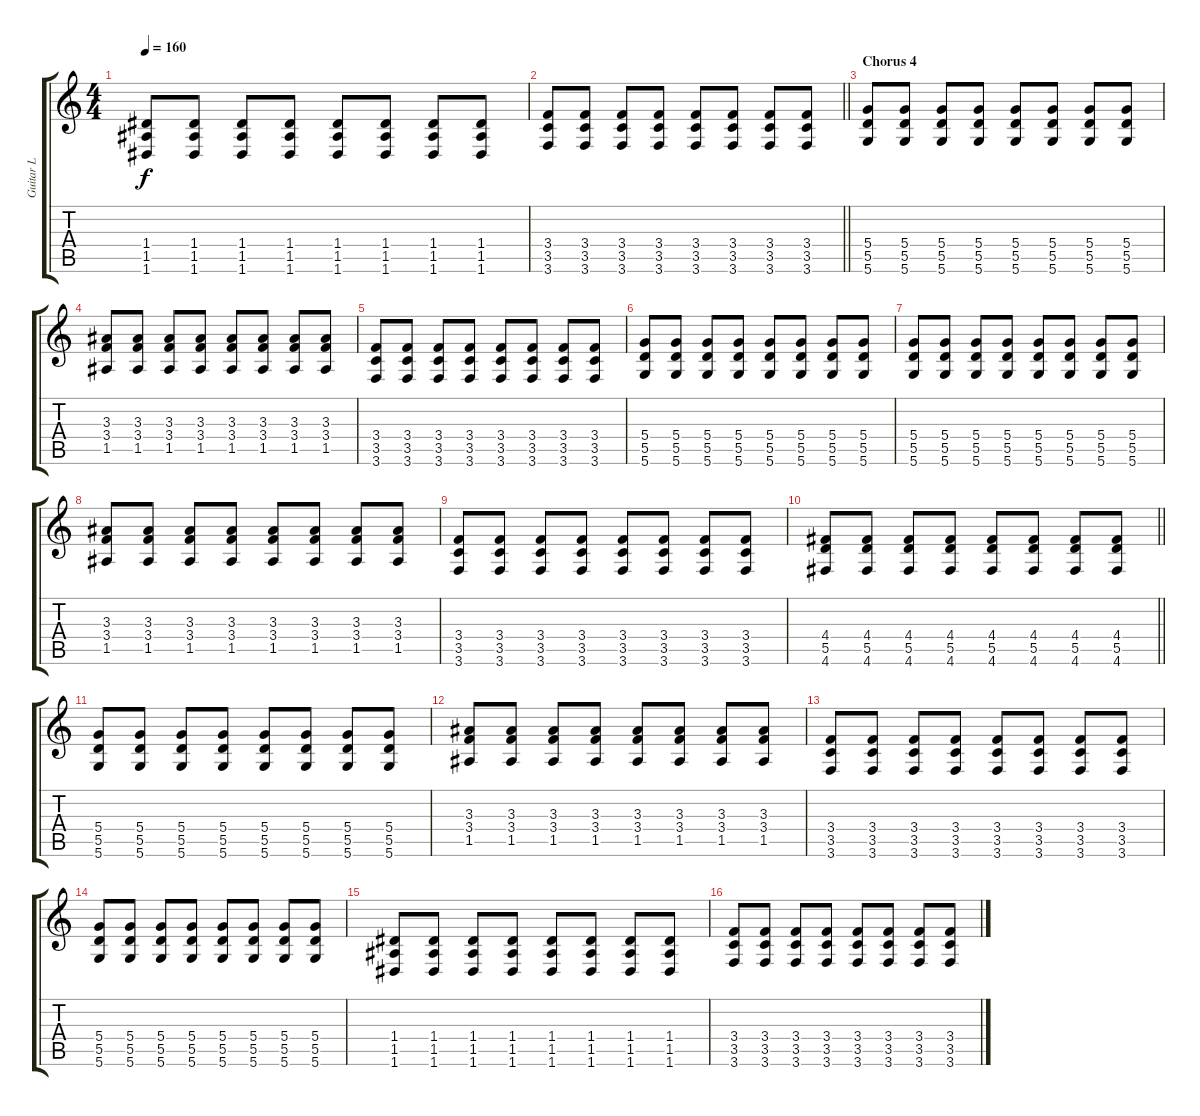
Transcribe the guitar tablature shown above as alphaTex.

\track ("Guitar L" "Guitar L") {instrument overdrivenguitar}
\staff {score tabs}
\tuning (E4 B3 G3 D3 A2 D2) {hide}
\ts (4 4)
\tempo 160
\clef g2
\ks c
(1.4 1.5 1.6).8{dy f} (1.4 1.5 1.6).8 (1.4 1.5 1.6).8 (1.4 1.5 1.6).8 (1.4 1.5 1.6).8 (1.4 1.5 1.6).8 (1.4 1.5 1.6).8 (1.4 1.5 1.6).8 |
\barLineRight lightlight
(3.4 3.5 3.6).8 (3.4 3.5 3.6).8 (3.4 3.5 3.6).8 (3.4 3.5 3.6).8 (3.4 3.5 3.6).8 (3.4 3.5 3.6).8 (3.4 3.5 3.6).8 (3.4 3.5 3.6).8 |
\section ("" "Chorus 4")
(5.4 5.5 5.6).8 (5.4 5.5 5.6).8 (5.4 5.5 5.6).8 (5.4 5.5 5.6).8 (5.4 5.5 5.6).8 (5.4 5.5 5.6).8 (5.4 5.5 5.6).8 (5.4 5.5 5.6).8 |
(3.3 3.4 1.5).8 (3.3 3.4 1.5).8 (3.3 3.4 1.5).8 (3.3 3.4 1.5).8 (3.3 3.4 1.5).8 (3.3 3.4 1.5).8 (3.3 3.4 1.5).8 (3.3 3.4 1.5).8 |
(3.4 3.5 3.6).8 (3.4 3.5 3.6).8 (3.4 3.5 3.6).8 (3.4 3.5 3.6).8 (3.4 3.5 3.6).8 (3.4 3.5 3.6).8 (3.4 3.5 3.6).8 (3.4 3.5 3.6).8 |
(5.4 5.5 5.6).8 (5.4 5.5 5.6).8 (5.4 5.5 5.6).8 (5.4 5.5 5.6).8 (5.4 5.5 5.6).8 (5.4 5.5 5.6).8 (5.4 5.5 5.6).8 (5.4 5.5 5.6).8 |
(5.4 5.5 5.6).8 (5.4 5.5 5.6).8 (5.4 5.5 5.6).8 (5.4 5.5 5.6).8 (5.4 5.5 5.6).8 (5.4 5.5 5.6).8 (5.4 5.5 5.6).8 (5.4 5.5 5.6).8 |
(3.3 3.4 1.5).8 (3.3 3.4 1.5).8 (3.3 3.4 1.5).8 (3.3 3.4 1.5).8 (3.3 3.4 1.5).8 (3.3 3.4 1.5).8 (3.3 3.4 1.5).8 (3.3 3.4 1.5).8 |
(3.4 3.5 3.6).8 (3.4 3.5 3.6).8 (3.4 3.5 3.6).8 (3.4 3.5 3.6).8 (3.4 3.5 3.6).8 (3.4 3.5 3.6).8 (3.4 3.5 3.6).8 (3.4 3.5 3.6).8 |
\barLineRight lightlight
(4.4 5.5 4.6).8 (4.4 5.5 4.6).8 (4.4 5.5 4.6).8 (4.4 5.5 4.6).8 (4.4 5.5 4.6).8 (4.4 5.5 4.6).8 (4.4 5.5 4.6).8 (4.4 5.5 4.6).8 |
(5.4 5.5 5.6).8 (5.4 5.5 5.6).8 (5.4 5.5 5.6).8 (5.4 5.5 5.6).8 (5.4 5.5 5.6).8 (5.4 5.5 5.6).8 (5.4 5.5 5.6).8 (5.4 5.5 5.6).8 |
(3.3 3.4 1.5).8 (3.3 3.4 1.5).8 (3.3 3.4 1.5).8 (3.3 3.4 1.5).8 (3.3 3.4 1.5).8 (3.3 3.4 1.5).8 (3.3 3.4 1.5).8 (3.3 3.4 1.5).8 |
(3.4 3.5 3.6).8 (3.4 3.5 3.6).8 (3.4 3.5 3.6).8 (3.4 3.5 3.6).8 (3.4 3.5 3.6).8 (3.4 3.5 3.6).8 (3.4 3.5 3.6).8 (3.4 3.5 3.6).8 |
(5.4 5.5 5.6).8 (5.4 5.5 5.6).8 (5.4 5.5 5.6).8 (5.4 5.5 5.6).8 (5.4 5.5 5.6).8 (5.4 5.5 5.6).8 (5.4 5.5 5.6).8 (5.4 5.5 5.6).8 |
(1.4 1.5 1.6).8 (1.4 1.5 1.6).8 (1.4 1.5 1.6).8 (1.4 1.5 1.6).8 (1.4 1.5 1.6).8 (1.4 1.5 1.6).8 (1.4 1.5 1.6).8 (1.4 1.5 1.6).8 |
(3.4 3.5 3.6).8 (3.4 3.5 3.6).8 (3.4 3.5 3.6).8 (3.4 3.5 3.6).8 (3.4 3.5 3.6).8 (3.4 3.5 3.6).8 (3.4 3.5 3.6).8 (3.4 3.5 3.6).8
